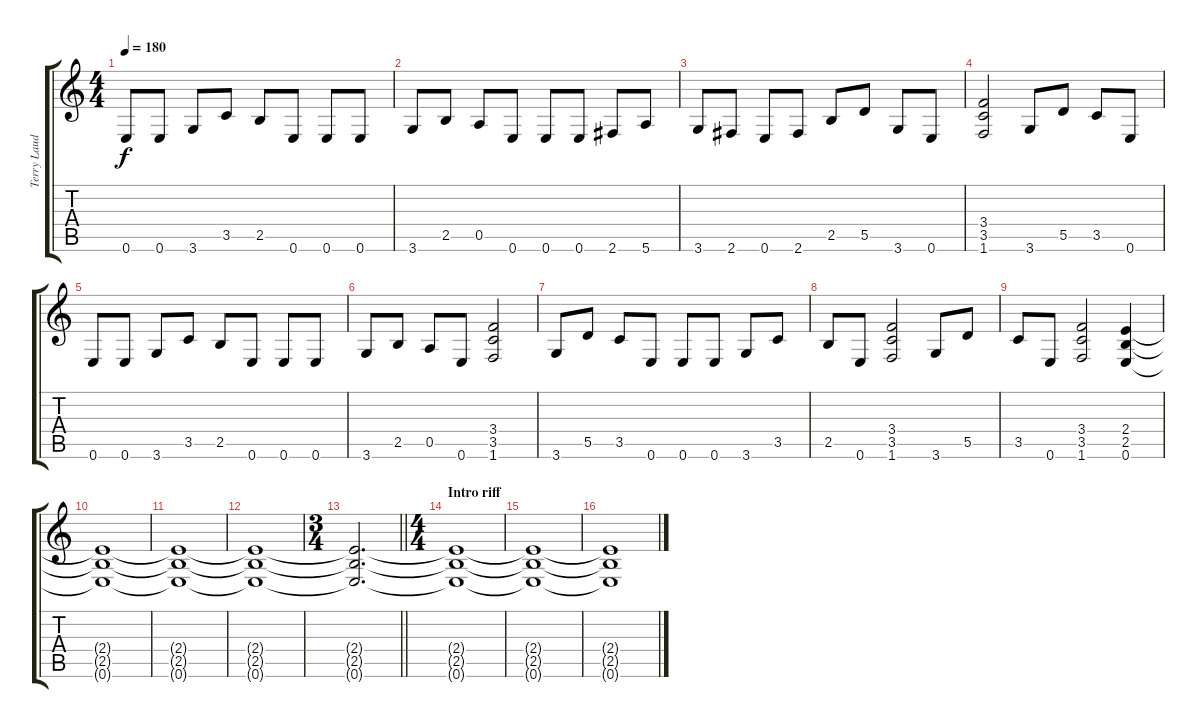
\track ("Terry Lauderdale" "Terry Laud") {instrument distortionguitar}
\staff {score tabs}
\tuning (E4 B3 G3 D3 A2 E2) {hide}
\ts (4 4)
\tempo 180
\clef g2
\ks c
0.6.8{dy f} 0.6.8 3.6.8 3.5.8 2.5.8 0.6.8 0.6.8 0.6.8 |
3.6.8 2.5.8 0.5.8 0.6.8 0.6.8 0.6.8 2.6.8 5.6.8 |
3.6.8 2.6.8 0.6.8 2.6.8 2.5.8 5.5.8 3.6.8 0.6.8 |
(3.4 3.5 1.6).2 3.6.8 5.5.8 3.5.8 0.6.8 |
0.6.8 0.6.8 3.6.8 3.5.8 2.5.8 0.6.8 0.6.8 0.6.8 |
3.6.8 2.5.8 0.5.8 0.6.8 (3.4 3.5 1.6).2 |
3.6.8 5.5.8 3.5.8 0.6.8 0.6.8 0.6.8 3.6.8 3.5.8 |
2.5.8 0.6.8 (3.4 3.5 1.6).2 3.6.8 5.5.8 |
3.5.8 0.6.8 (3.4 3.5 1.6).2 (2.4 2.5 0.6).4 |
(2.4{t} 2.5{t} 0.6{t}).1 |
(2.4{t} 2.5{t} 0.6{t}).1 |
(2.4{t} 2.5{t} 0.6{t}).1 |
\ts (3 4)
\barLineRight lightlight
(2.4{t} 2.5{t} 0.6{t}).2{d} |
\ts (4 4)
\section ("" "Intro riff")
(2.4{t} 2.5{t} 0.6{t}).1{volume 3} |
(2.4{t} 2.5{t} 0.6{t}).1 |
(2.4{t} 2.5{t} 0.6{t}).1
